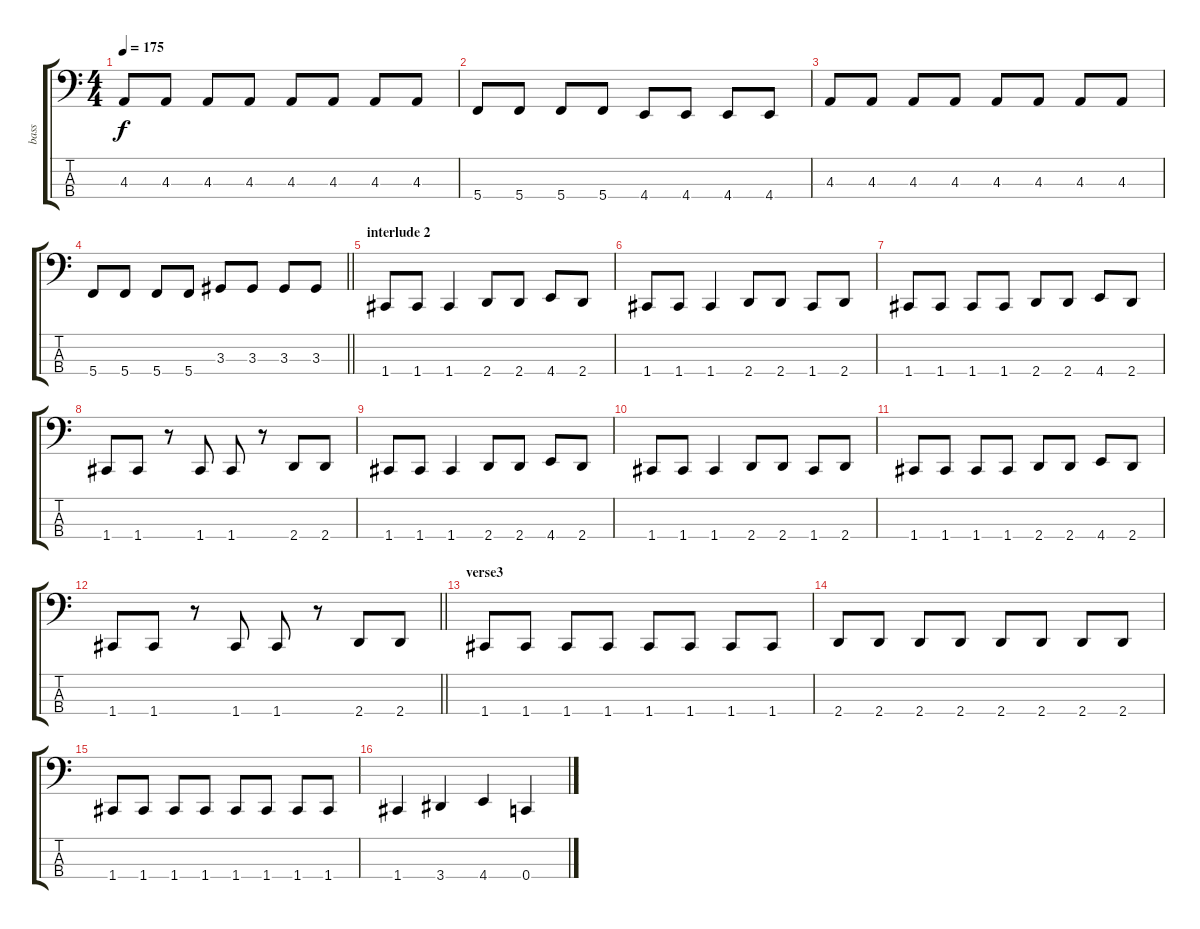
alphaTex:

\track ("bass" "bass") {instrument electricbassfinger}
\staff {score tabs}
\tuning (Eb2 Bb1 F1 C1) {hide}
\ts (4 4)
\tempo 175
\clef f4
\ks c
4.3.8{dy f} 4.3.8 4.3.8 4.3.8 4.3.8 4.3.8 4.3.8 4.3.8 |
5.4.8 5.4.8 5.4.8 5.4.8 4.4.8 4.4.8 4.4.8 4.4.8 |
4.3.8 4.3.8 4.3.8 4.3.8 4.3.8 4.3.8 4.3.8 4.3.8 |
\barLineRight lightlight
5.4.8 5.4.8 5.4.8 5.4.8 3.3.8 3.3.8 3.3.8 3.3.8 |
\section ("" "interlude 2")
1.4.8 1.4.8 1.4.4 2.4.8 2.4.8 4.4.8 2.4.8 |
1.4.8 1.4.8 1.4.4 2.4.8 2.4.8 1.4.8 2.4.8 |
1.4.8 1.4.8 1.4.8 1.4.8 2.4.8 2.4.8 4.4.8 2.4.8 |
1.4.8 1.4.8 r.8 1.4.8 1.4.8 r.8 2.4.8 2.4.8 |
1.4.8 1.4.8 1.4.4 2.4.8 2.4.8 4.4.8 2.4.8 |
1.4.8 1.4.8 1.4.4 2.4.8 2.4.8 1.4.8 2.4.8 |
1.4.8 1.4.8 1.4.8 1.4.8 2.4.8 2.4.8 4.4.8 2.4.8 |
\barLineRight lightlight
1.4.8 1.4.8 r.8 1.4.8 1.4.8 r.8 2.4.8 2.4.8 |
\section ("" "verse3")
1.4.8 1.4.8 1.4.8 1.4.8 1.4.8 1.4.8 1.4.8 1.4.8 |
2.4.8 2.4.8 2.4.8 2.4.8 2.4.8 2.4.8 2.4.8 2.4.8 |
1.4.8 1.4.8 1.4.8 1.4.8 1.4.8 1.4.8 1.4.8 1.4.8 |
1.4.4 3.4.4 4.4.4 0.4.4
